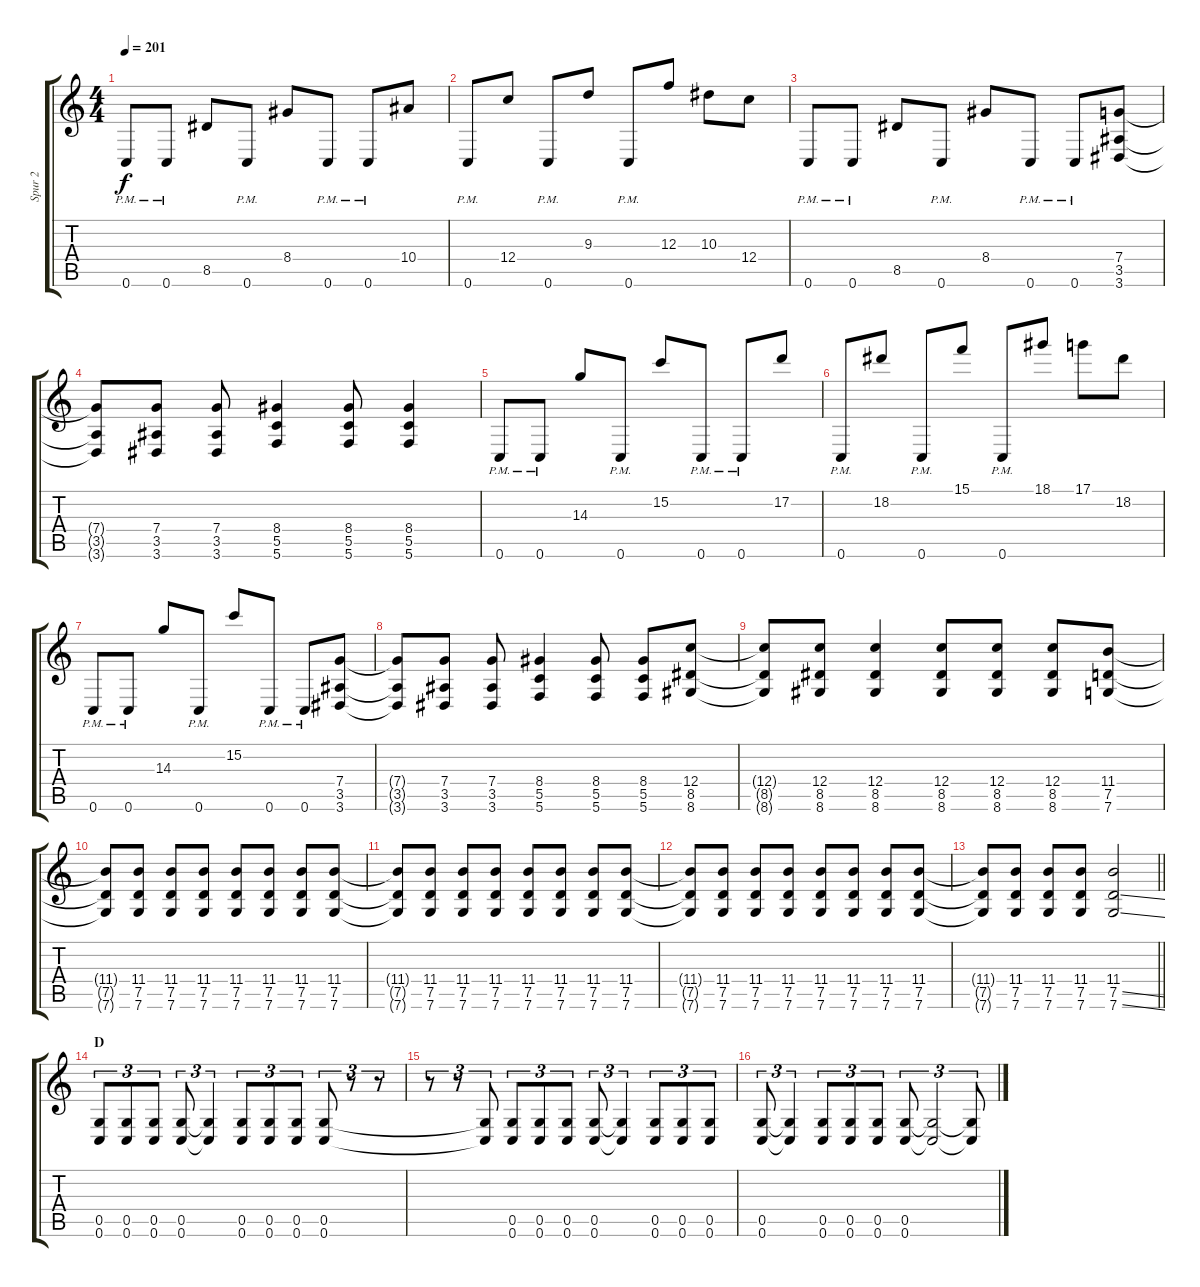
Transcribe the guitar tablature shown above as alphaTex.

\track ("Spur 2" "Spur 2") {instrument distortionguitar}
\staff {score tabs}
\tuning (D4 A3 F3 C3 G2 C2) {hide}
\ts (4 4)
\tempo 201
\clef g2
\ks c
0.6{pm}.8{dy f} 0.6{pm}.8 8.5.8 0.6{pm}.8 8.4.8 0.6{pm}.8 0.6{pm}.8 10.4.8 |
0.6{pm}.8 12.4.8 0.6{pm}.8 9.3.8 0.6{pm}.8 12.3.8 10.3.8 12.4.8 |
0.6{pm}.8 0.6{pm}.8 8.5.8 0.6{pm}.8 8.4.8 0.6{pm}.8 0.6{pm}.8 (7.4 3.5 3.6).8 |
(7.4{t} 3.5{t} 3.6{t}).8 (7.4 3.5 3.6).8 (7.4 3.5 3.6).8 (8.4 5.5 5.6).4 (8.4 5.5 5.6).8 (8.4 5.5 5.6).4 |
0.6{pm}.8 0.6{pm}.8 14.3.8 0.6{pm}.8 15.2.8 0.6{pm}.8 0.6{pm}.8 17.2.8 |
0.6{pm}.8 18.2.8 0.6{pm}.8 15.1.8 0.6{pm}.8 18.1.8 17.1.8 18.2.8 |
0.6{pm}.8 0.6{pm}.8 14.3.8 0.6{pm}.8 15.2.8 0.6{pm}.8 0.6{pm}.8 (7.4 3.5 3.6).8 |
(7.4{t} 3.5{t} 3.6{t}).8 (7.4 3.5 3.6).8 (7.4 3.5 3.6).8 (8.4 5.5 5.6).4 (8.4 5.5 5.6).8 (8.4 5.5 5.6).8 (12.4 8.5 8.6).8 |
(12.4{t} 8.5{t} 8.6{t}).8 (12.4 8.5 8.6).8 (12.4 8.5 8.6).4 (12.4 8.5 8.6).8 (12.4 8.5 8.6).8 (12.4 8.5 8.6).8 (11.4 7.5 7.6).8 |
(11.4{t} 7.5{t} 7.6{t}).8 (11.4 7.5 7.6).8 (11.4 7.5 7.6).8 (11.4 7.5 7.6).8 (11.4 7.5 7.6).8 (11.4 7.5 7.6).8 (11.4 7.5 7.6).8 (11.4 7.5 7.6).8 |
(11.4{t} 7.5{t} 7.6{t}).8 (11.4 7.5 7.6).8 (11.4 7.5 7.6).8 (11.4 7.5 7.6).8 (11.4 7.5 7.6).8 (11.4 7.5 7.6).8 (11.4 7.5 7.6).8 (11.4 7.5 7.6).8 |
(11.4{t} 7.5{t} 7.6{t}).8 (11.4 7.5 7.6).8 (11.4 7.5 7.6).8 (11.4 7.5 7.6).8 (11.4 7.5 7.6).8 (11.4 7.5 7.6).8 (11.4 7.5 7.6).8 (11.4 7.5 7.6).8 |
\barLineRight lightlight
(11.4{t} 7.5{t} 7.6{t}).8 (11.4 7.5 7.6).8 (11.4 7.5 7.6).8 (11.4 7.5 7.6).8 (11.4 7.5{ss} 7.6{ss}).2 |
\section ("" "D")
(0.5 0.6).8{tu (3 2)} (0.5 0.6).8{tu (3 2)} (0.5 0.6).8{tu (3 2)} (0.5 0.6).8{tu (3 2)} (0.5{t} 0.6{t}).4{tu (3 2)} (0.5 0.6).8{tu (3 2)} (0.5 0.6).8{tu (3 2)} (0.5 0.6).8{tu (3 2)} (0.5 0.6).8{tu (3 2)} r.8{tu (3 2)} r.8{tu (3 2)} |
r.8{tu (3 2)} r.8{tu (3 2)} (0.5{t} 0.6{t}).8{tu (3 2)} (0.5 0.6).8{tu (3 2)} (0.5 0.6).8{tu (3 2)} (0.5 0.6).8{tu (3 2)} (0.5 0.6).8{tu (3 2)} (0.5{t} 0.6{t}).4{tu (3 2)} (0.5 0.6).8{tu (3 2)} (0.5 0.6).8{tu (3 2)} (0.5 0.6).8{tu (3 2)} |
(0.5 0.6).8{tu (3 2)} (0.5{t} 0.6{t}).4{tu (3 2)} (0.5 0.6).8{tu (3 2)} (0.5 0.6).8{tu (3 2)} (0.5 0.6).8{tu (3 2)} (0.5 0.6).8{tu (3 2)} (0.5{t} 0.6{t}).2{tu (3 2)} (0.5{t} 0.6{t}).8{tu (3 2)}
